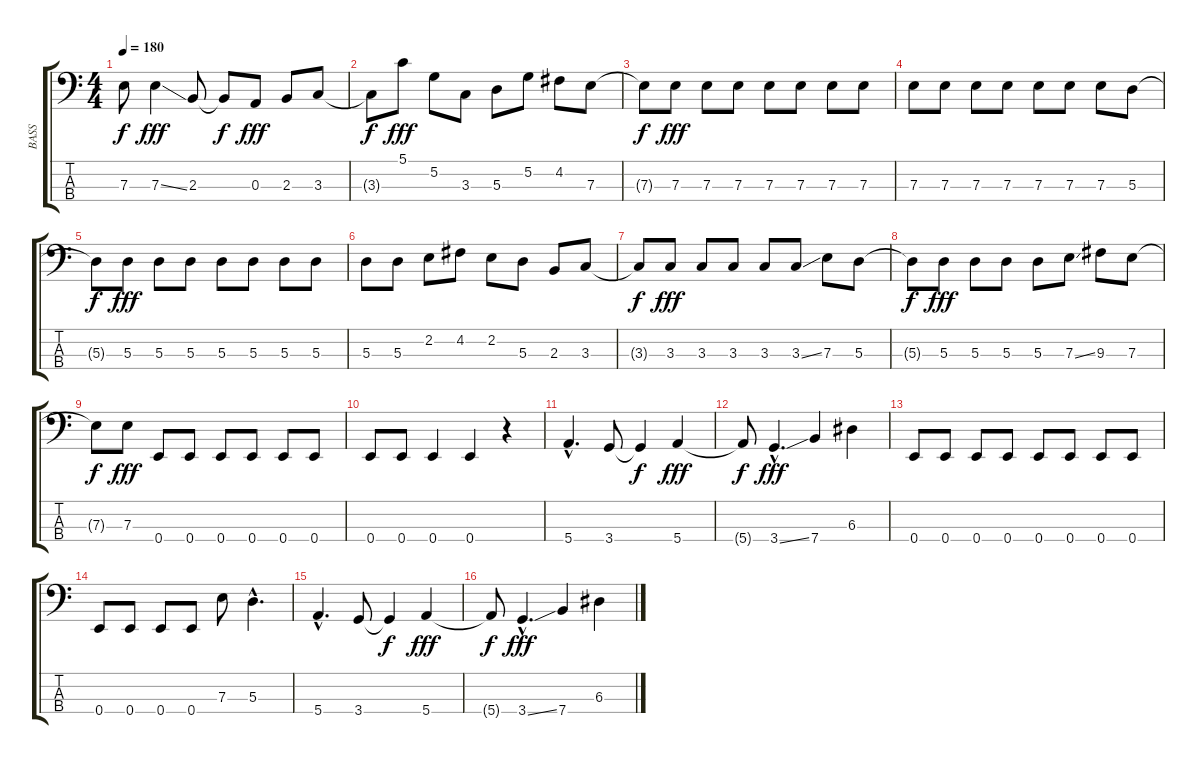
\track ("BASS" "BASS") {instrument electricbassfinger}
\staff {score tabs}
\tuning (G2 D2 A1 E1) {hide}
\ts (4 4)
\tempo 180
\clef f4
\ks c
7.3{t}.8{dy f} 7.3{ss}.4{dy fff} 2.3.8 2.3{t}.8{dy f} 0.3.8{dy fff} 2.3.8 3.3.8 |
3.3{t}.8{dy f} 5.1.8{dy fff} 5.2.8 3.3.8 5.3.8 5.2.8 4.2.8 7.3.8 |
7.3{t}.8{dy f} 7.3.8{dy fff} 7.3.8 7.3.8 7.3.8 7.3.8 7.3.8 7.3.8 |
7.3.8 7.3.8 7.3.8 7.3.8 7.3.8 7.3.8 7.3.8 5.3.8 |
5.3{t}.8{dy f} 5.3.8{dy fff} 5.3.8 5.3.8 5.3.8 5.3.8 5.3.8 5.3.8 |
5.3.8 5.3.8 2.2.8 4.2.8 2.2.8 5.3.8 2.3.8 3.3.8 |
3.3{t}.8{dy f} 3.3.8{dy fff} 3.3.8 3.3.8 3.3.8 3.3{ss}.8 7.3.8 5.3.8 |
5.3{t}.8{dy f} 5.3.8{dy fff} 5.3.8 5.3.8 5.3.8 7.3{ss}.8 9.3.8 7.3.8 |
7.3{t}.8{dy f} 7.3.8{dy fff} 0.4.8 0.4.8 0.4.8 0.4.8 0.4.8 0.4.8 |
0.4.8 0.4.8 0.4.4 0.4.4 r.4 |
5.4{hac}.4{d} 3.4.8 3.4{t}.4{dy f} 5.4.4{dy fff} |
5.4{t}.8{dy f} 3.4{ss hac}.4{d dy fff} 7.4.4 6.3.4 |
0.4.8 0.4.8 0.4.8 0.4.8 0.4.8 0.4.8 0.4.8 0.4.8 |
0.4.8 0.4.8 0.4.8 0.4.8 7.3.8 5.3{hac}.4{d} |
5.4{hac}.4{d} 3.4.8 3.4{t}.4{dy f} 5.4.4{dy fff} |
5.4{t}.8{dy f} 3.4{ss hac}.4{d dy fff} 7.4.4 6.3.4
